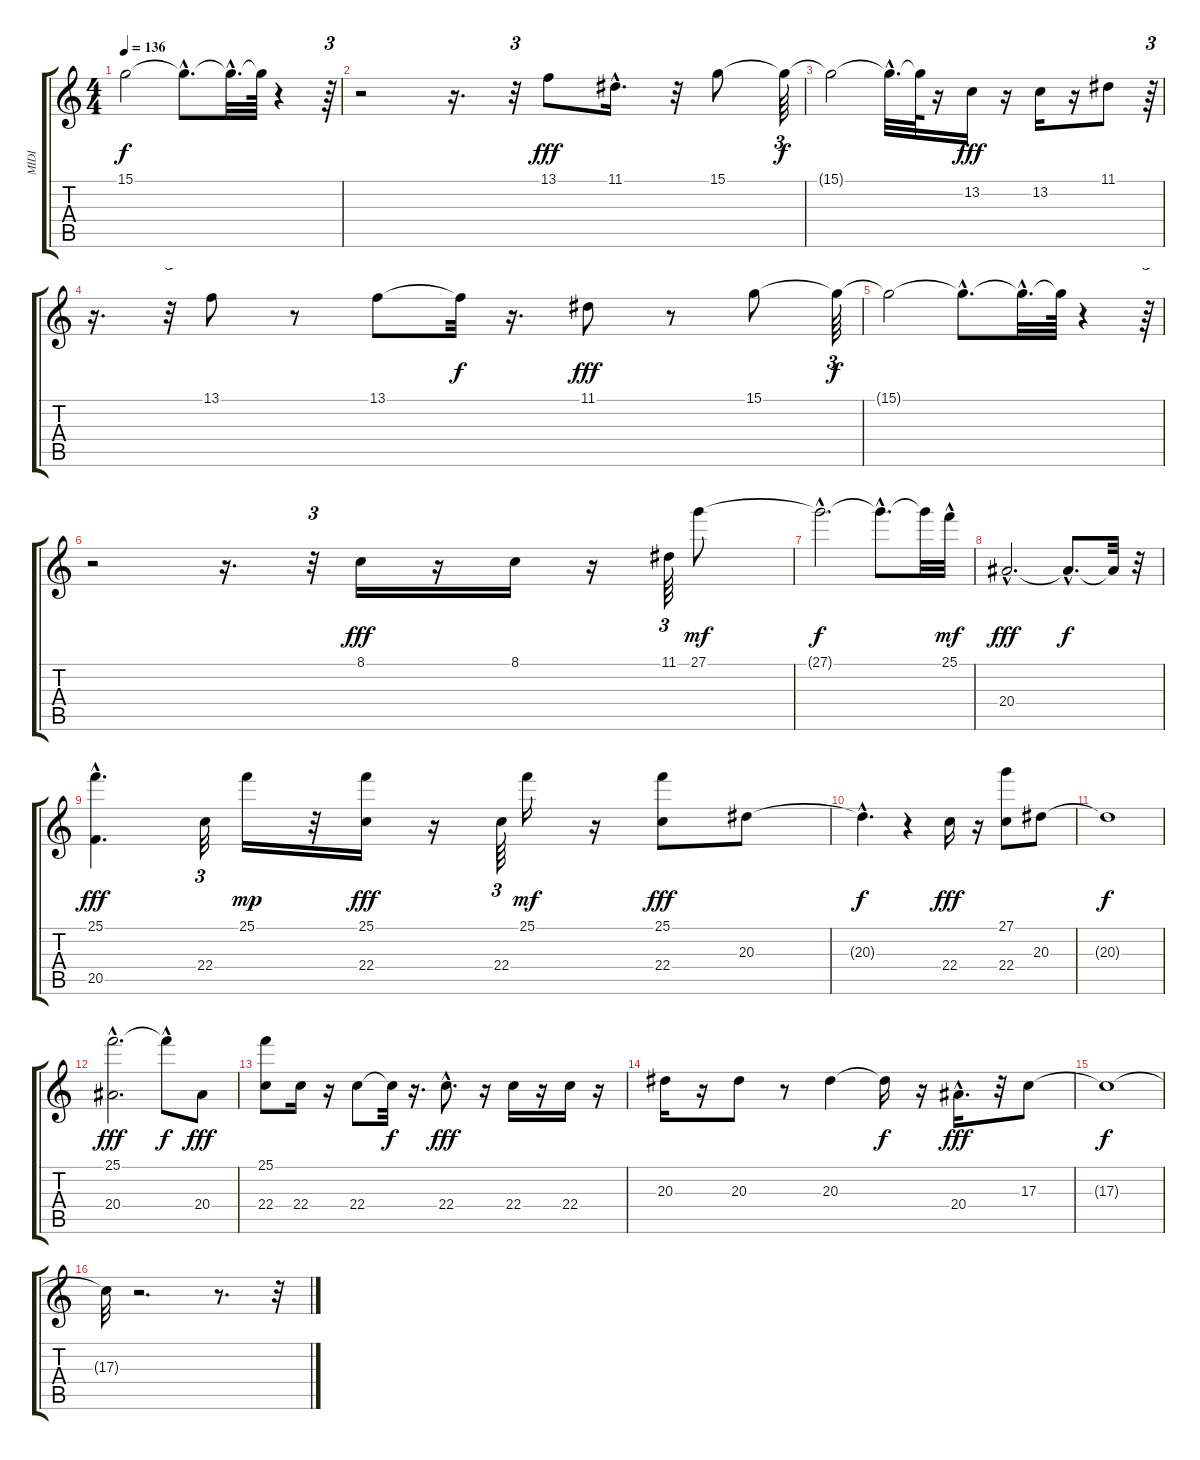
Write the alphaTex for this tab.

\track ("MIDI" "MIDI") {instrument panflute}
\staff {score tabs}
\tuning (E4 B3 G3 D3 A2 E2) {hide}
\ts (4 4)
\tempo 136
\clef g2
\ks c
15.1{t}.2{dy f} 15.1{hac t}.8{d} 15.1{hac t}.32{d} 15.1{t}.64 r.4 r.64{tu (3 2)} |
r.2 r.16{d} r.32{tu (3 2)} 13.1.8{dy fff} 11.1{hac}.16{d} r.32 15.1.8 15.1{t}.64{tu (3 2) dy f} |
15.1{t}.2 15.1{hac t}.32{d} 15.1{t}.64 r.16 13.2.16{dy fff} r.16 13.2.16 r.16 11.1.8 r.64{tu (3 2)} |
r.16{d} r.32{tu (3 2)} 13.1.8 r.8 13.1.8 13.1{t}.32{dy f} r.16{d} 11.1.8{dy fff} r.8 15.1.8 15.1{t}.64{tu (3 2) dy f} |
15.1{t}.2 15.1{hac t}.8{d} 15.1{hac t}.32{d} 15.1{t}.64 r.4 r.64{tu (3 2)} |
r.2 r.16{d} r.32{tu (3 2)} 8.1.16{dy fff} r.16 8.1.16 r.16 11.1.64{tu (3 2)} 27.1.8{dy mf} |
27.1{hac t}.2{d dy f} 27.1{hac t}.8{d} 27.1{t}.32 25.1{hac}.32{dy mf} |
20.4{hac}.2{d dy fff} 20.4{hac t}.8{d dy f} 20.4{t}.32 r.32 |
(25.1 20.5{hac}).4{d dy fff} 22.4.32{tu (3 2)} 25.1.16{dy mp} r.32 (25.1 22.4).16{dy fff} r.16 22.4.64{tu (3 2)} 25.1.16{dy mf} r.16 (25.1 22.4).8{dy fff} 20.3.8 |
20.3{hac t}.4{d dy f} r.4 22.4.16{dy fff} r.16 (27.1 22.4).8 20.3.8 |
20.3{t}.1{dy f} |
(25.1{hac} 20.4{hac}).2{d dy fff} 25.1{hac t}.8{dy f} 20.4.8{dy fff} |
(25.1 22.4).8 22.4.16 r.16 22.4.8 22.4{t}.32{dy f} r.16{d} 22.4{hac}.8{d dy fff} r.16 22.4.16 r.16 22.4.16 r.16 |
20.3.16 r.16 20.3.8 r.8 20.3.4 20.3{t}.16{dy f} r.16 20.4{hac}.16{d dy fff} r.32 17.3.8 |
17.3{t}.1{dy f} |
17.3{t}.32 r.2{d} r.8{d} r.32
